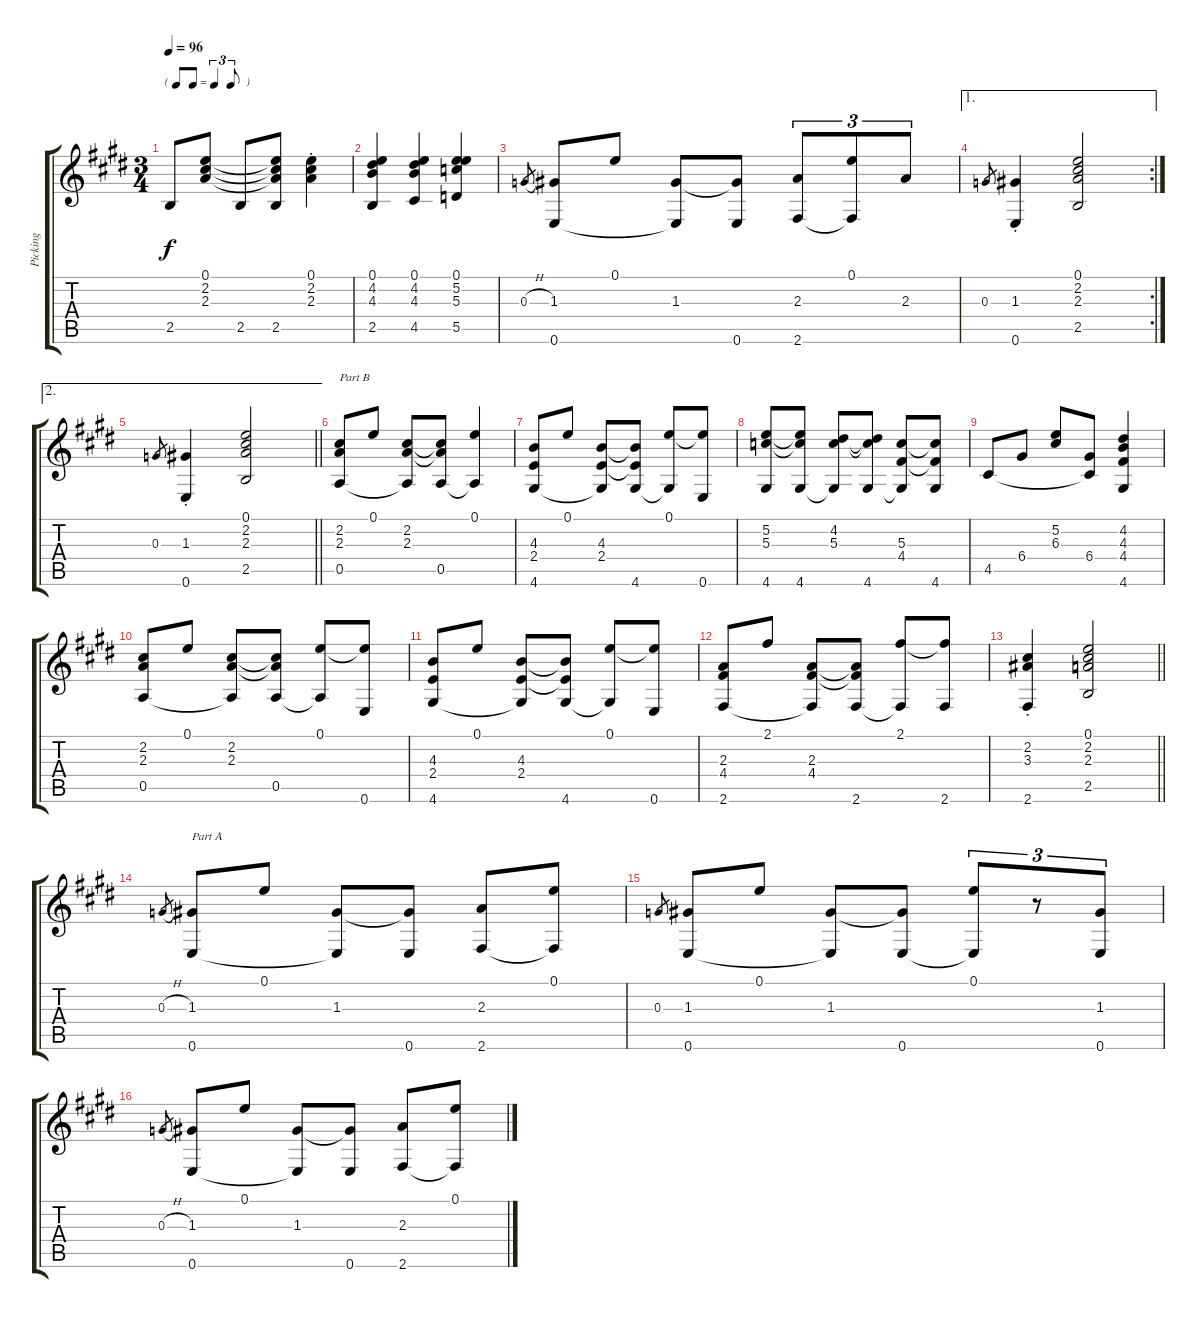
\track ("Picking" "Picking") {instrument acousticguitarnylon}
\staff {score tabs}
\tuning (E4 B3 G3 D3 A2 E2) {hide}
\ts (3 4)
\tf triplet8th
\tempo 96
\clef g2
\ks e
2.5.8{dy f} (0.1 2.2 2.3).8 2.5.8 (0.1{t} 2.2{t} 2.3{t} 2.5).8 (0.1{st} 2.2 2.3).4 |
(0.1 4.2 4.3 2.5).4 (0.1 4.2 4.3 4.5).4 (0.1 5.2 5.3 5.5).4 |
0.3{h}.8{gr} (1.3 0.6).8 0.1.8 (1.3 0.6{t}).8 (1.3{t} 0.6).8 (2.3 2.6).8{tu (3 2)} (0.1 2.6{t}).8{tu (3 2)} 2.3.8{tu (3 2)} |
\ae 1
\rc 2
0.3.8{gr} (1.3{st} 0.6).4 (0.1 2.2 2.3 2.5).2 |
\ae 2
\barLineRight lightlight
0.3.8{gr} (1.3{st} 0.6).4 (0.1 2.2 2.3 2.5).2 |
(2.2 2.3 0.5).8{txt "Part B"} 0.1.8 (2.2 2.3 0.5{t}).8 (2.2{t} 2.3{t} 0.5).8 (0.1 0.5{t}).4 |
(4.3 2.4 4.6).8 0.1.8 (4.3 2.4 4.6{t}).8 (4.3{t} 2.4{t} 4.6).8 (0.1 4.6{t}).8 (0.1{t} 0.6).8 |
(5.2 5.3 4.6).8 (5.2{t} 5.3{t} 4.6).8 (4.2 5.3 4.6{t}).8 (4.2{t} 5.3{t} 4.6).8 (5.3 4.4 4.6{t}).8 (5.3{t} 4.4{t} 4.6).8 |
4.5.8 6.4.8 (5.2 6.3).8 (6.4 4.5{t}).8 (4.2 4.3 4.4 4.6).4 |
(2.2 2.3 0.5).8 0.1.8 (2.2 2.3 0.5{t}).8 (2.2{t} 2.3{t} 0.5).8 (0.1 0.5{t}).8 (0.1{t} 0.6).8 |
(4.3 2.4 4.6).8 0.1.8 (4.3 2.4 4.6{t}).8 (4.3{t} 2.4{t} 4.6).8 (0.1 4.6{t}).8 (0.1{t} 0.6).8 |
(2.3 4.4 2.6).8 2.1.8 (2.3 4.4 2.6{t}).8 (2.3{t} 4.4{t} 2.6).8 (2.1 2.6{t}).8 (2.1{t} 2.6).8 |
\barLineRight lightlight
(2.2{st} 3.3 2.6).4 (0.1 2.2 2.3 2.5).2 |
0.3{h}.8{gr} (1.3 0.6).8{txt "Part A"} 0.1.8 (1.3 0.6{t}).8 (1.3{t} 0.6).8 (2.3 2.6).8 (0.1 2.6{t}).8 |
0.3.8{gr} (1.3 0.6).8 0.1.8 (1.3 0.6{t}).8 (1.3{t} 0.6).8 (0.1 0.6{t}).8{tu (3 2)} r.8{tu (3 2)} (1.3 0.6).8{tu (3 2)} |
0.3{h}.8{gr} (1.3 0.6).8 0.1.8 (1.3 0.6{t}).8 (1.3{t} 0.6).8 (2.3 2.6).8 (0.1 2.6{t}).8
